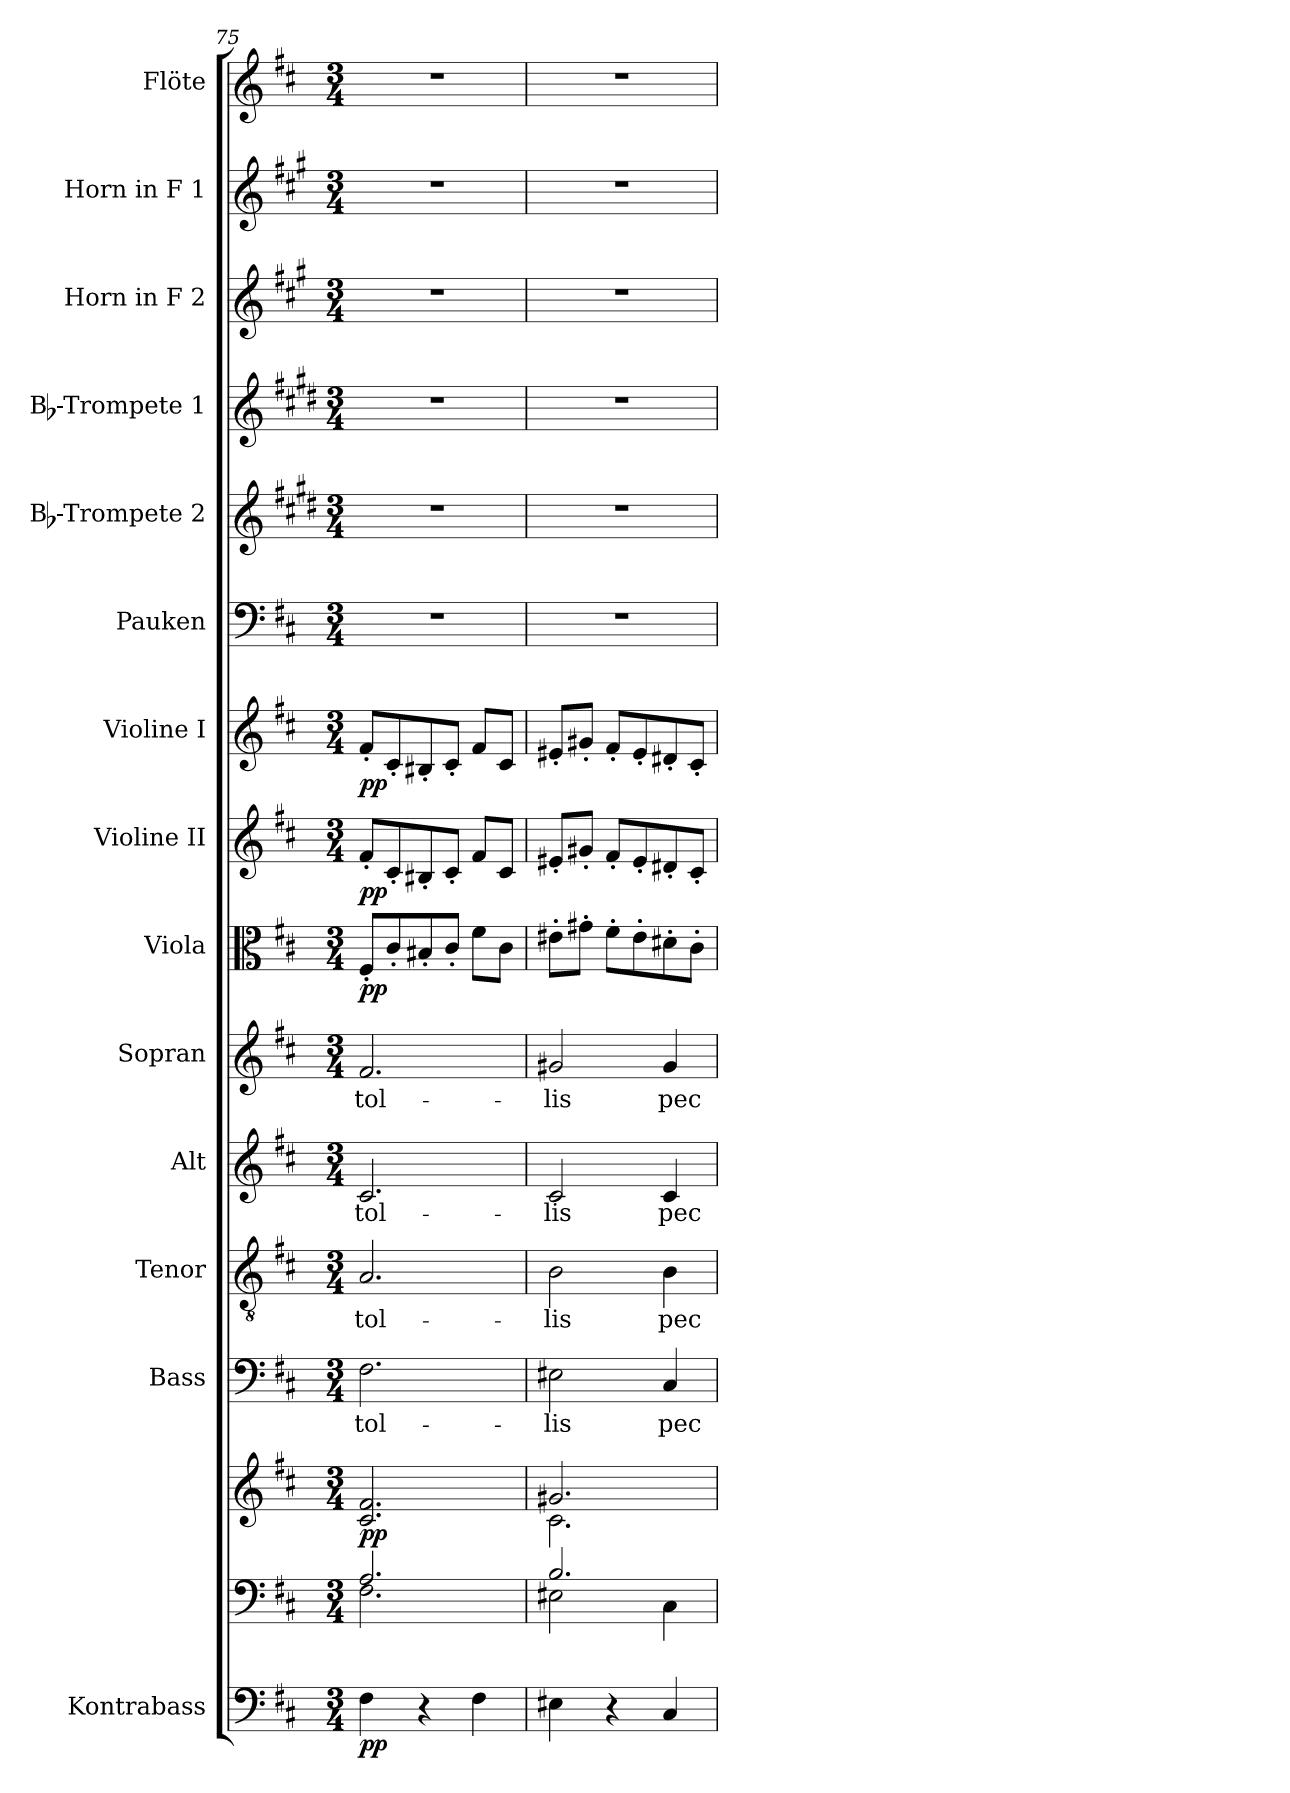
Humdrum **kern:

**kern	**dynam	**kern	**kern	**dynam	**kern	**text	**kern	**text	**kern	**text	**kern	**text	**kern	**dynam	**kern	**dynam	**kern	**dynam	**kern	**kern	**kern	**kern	**kern	**kern
*part15	*part15	*part14	*part14	*part14	*part13	*part13	*part12	*part12	*part11	*part11	*part10	*part10	*part9	*part9	*part8	*part8	*part7	*part7	*part6	*part5	*part4	*part3	*part2	*part1
*staff16	*staff16	*staff15	*staff14	*staff14/15	*staff13	*staff13	*staff12	*staff12	*staff11	*staff11	*staff10	*staff10	*staff9	*staff9	*staff8	*staff8	*staff7	*staff7	*staff6	*staff5	*staff4	*staff3	*staff2	*staff1
*I"Kontrabass	*	*	*	*	*I"Bass	*	*I"Tenor	*	*I"Alt	*	*I"Sopran	*	*I"Viola	*	*I"Violine II	*	*I"Violine I	*	*I"Pauken	*I"Bb-Trompete 2	*I"Bb-Trompete 1	*I"Horn in F 2	*I"Horn in F 1	*I"Flöte
*I'Kb.	*	*	*	*	*I'B.	*	*I'T.	*	*I'A.	*	*I'S.	*	*I'Vla.	*	*I'Vl. II	*	*I'Vl. I	*	*I'Pk.	*I'Bb Trp. 2	*I'Bb Trp. 1	*	*	*I'Fl.
*clefF4	*	*clefF4	*clefG2	*	*clefF4	*	*clefGv2	*	*clefG2	*	*clefG2	*	*clefC3	*	*clefG2	*	*clefG2	*	*clefF4	*clefG2	*clefG2	*clefG2	*clefG2	*clefG2
*ITrd7c12	*	*	*	*	*	*	*	*	*	*	*	*	*	*	*	*	*	*	*	*ITrd1c2	*ITrd1c2	*ITrd4c7	*ITrd4c7	*
*k[f#c#]	*	*k[f#c#]	*k[f#c#]	*	*k[f#c#]	*	*k[f#c#]	*	*k[f#c#]	*	*k[f#c#]	*	*k[f#c#]	*	*k[f#c#]	*	*k[f#c#]	*	*k[f#c#]	*k[f#c#]	*k[f#c#]	*k[f#c#]	*k[f#c#]	*k[f#c#]
*D:	*	*D:	*D:	*	*D:	*	*D:	*	*D:	*	*D:	*	*D:	*	*D:	*	*D:	*	*D:	*D:	*D:	*D:	*D:	*D:
*M3/4	*	*M3/4	*M3/4	*	*M3/4	*	*M3/4	*	*M3/4	*	*M3/4	*	*M3/4	*	*M3/4	*	*M3/4	*	*M3/4	*M3/4	*M3/4	*M3/4	*M3/4	*M3/4
=75	=75	=75	=75	=75	=75	=75	=75	=75	=75	=75	=75	=75	=75	=75	=75	=75	=75	=75	=75	=75	=75	=75	=75	=75
*	*	*^	*	*	*	*	*	*	*	*	*	*	*	*	*	*	*	*	*	*	*	*	*	*
!	!LO:DY:b	!	!	!	!LO:DY:b	!	!LO:LY:b	!	!LO:LY:b	!	!LO:LY:b	!	!LO:LY:b	!	!LO:DY:b	!	!LO:DY:b	!	!LO:DY:b	!	!	!	!	!	!
4FF#\	pp	2.A/	2.F#\	2.c#/ 2.f#/	pp	2.F#\	tol-	2.A/	tol-	2.c#/	tol-	2.f#/	tol-	8F#'</L	pp	8f#'</L	pp	8f#'</L	pp	2.r	2.r	2.r	2.r	2.r	2.r
.	.	.	.	.	.	.	.	.	.	.	.	.	.	8c#'</	.	8c#'</	.	8c#'</	.	.	.	.	.	.	.
4r	.	.	.	.	.	.	.	.	.	.	.	.	.	8B#X'</	.	8B#X'</	.	8B#X'</	.	.	.	.	.	.	.
.	.	.	.	.	.	.	.	.	.	.	.	.	.	8c#'</J	.	8c#'</J	.	8c#'</J	.	.	.	.	.	.	.
4FF#\	.	.	.	.	.	.	.	.	.	.	.	.	.	8f#\L	.	8f#/L	.	8f#/L	.	.	.	.	.	.	.
.	.	.	.	.	.	.	.	.	.	.	.	.	.	8c#\J	.	8c#/J	.	8c#/J	.	.	.	.	.	.	.
=76	=76	=76	=76	=76	=76	=76	=76	=76	=76	=76	=76	=76	=76	=76	=76	=76	=76	=76	=76	=76	=76	=76	=76	=76	=76
*	*	*	*	*^	*	*	*	*	*	*	*	*	*	*	*	*	*	*	*	*	*	*	*	*	*
!	!	!	!	!	!	!	!	!LO:LY:b	!	!LO:LY:b	!	!LO:LY:b	!	!LO:LY:b	!	!	!	!	!	!	!	!	!	!	!	!
4EE#X\	.	2.B/	2E#X\	2.g#X/	2.c#\	.	2E#X\	-lis	2B\	-lis	2c#/	-lis	2g#X/	-lis	8e#X'>\L	.	8e#X'</L	.	8e#X'</L	.	2.r	2.r	2.r	2.r	2.r	2.r
.	.	.	.	.	.	.	.	.	.	.	.	.	.	.	8g#X'>\J	.	8g#X'</J	.	8g#X'</J	.	.	.	.	.	.	.
4r	.	.	.	.	.	.	.	.	.	.	.	.	.	.	8f#'>\L	.	8f#'</L	.	8f#'</L	.	.	.	.	.	.	.
.	.	.	.	.	.	.	.	.	.	.	.	.	.	.	8e#'>\	.	8e#'</	.	8e#'</	.	.	.	.	.	.	.
!	!	!	!	!	!	!	!	!LO:LY:b	!	!LO:LY:b	!	!LO:LY:b	!	!LO:LY:b	!	!	!	!	!	!	!	!	!	!	!	!
4CC#/	.	.	4C#\	.	.	.	4C#/	pec-	4B\	pec-	4c#/	pec-	4g#/	pec-	8d#X'>\	.	8d#X'</	.	8d#X'</	.	.	.	.	.	.	.
.	.	.	.	.	.	.	.	.	.	.	.	.	.	.	8c#'>\J	.	8c#'</J	.	8c#'</J	.	.	.	.	.	.	.
*	*	*v	*v	*	*	*	*	*	*	*	*	*	*	*	*	*	*	*	*	*	*	*	*	*	*	*
*	*	*	*v	*v	*	*	*	*	*	*	*	*	*	*	*	*	*	*	*	*	*	*	*	*	*
=	=	=	=	=	=	=	=	=	=	=	=	=	=	=	=	=	=	=	=	=	=	=	=	=
*-	*-	*-	*-	*-	*-	*-	*-	*-	*-	*-	*-	*-	*-	*-	*-	*-	*-	*-	*-	*-	*-	*-	*-	*-
